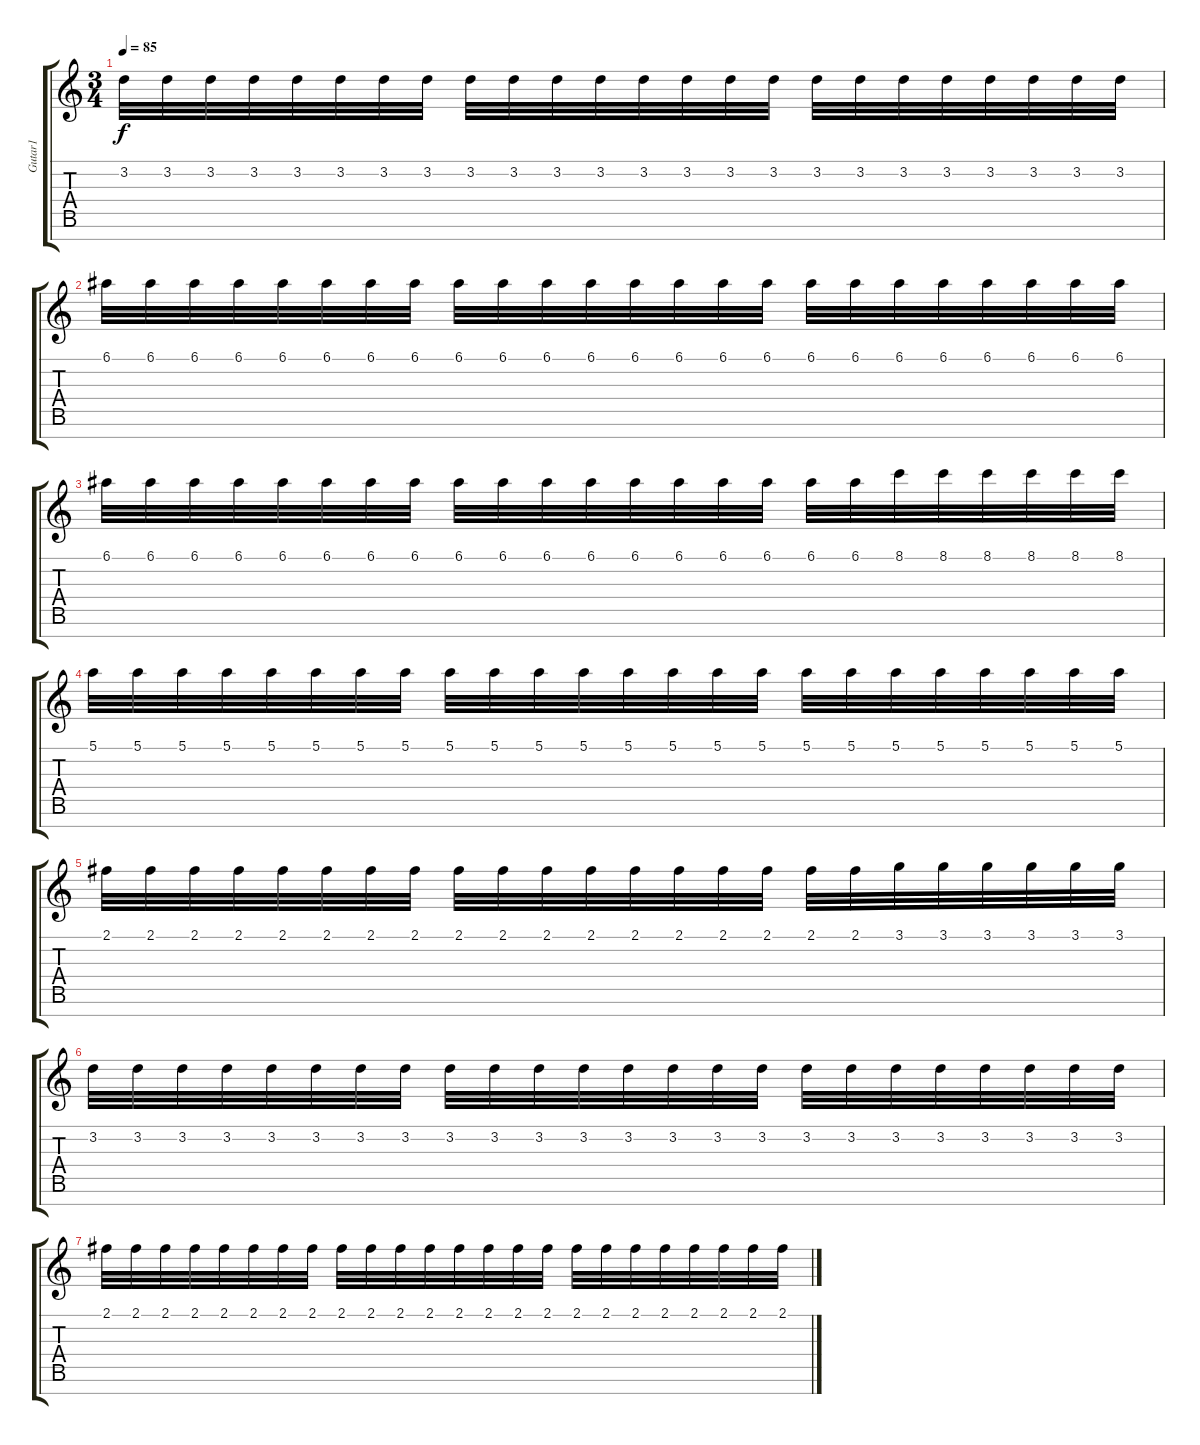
\track ("Gutar1" "Gutar1") {instrument distortionguitar}
\staff {score tabs}
\tuning (E4 B3 G3 D3 A2 E2 B1) {hide}
\ts (3 4)
\tempo 85
\clef g2
\ks c
3.2.32{dy f} 3.2.32 3.2.32 3.2.32 3.2.32 3.2.32 3.2.32 3.2.32 3.2.32 3.2.32 3.2.32 3.2.32 3.2.32 3.2.32 3.2.32 3.2.32 3.2.32 3.2.32 3.2.32 3.2.32 3.2.32 3.2.32 3.2.32 3.2.32 |
6.1.32 6.1.32 6.1.32 6.1.32 6.1.32 6.1.32 6.1.32 6.1.32 6.1.32 6.1.32 6.1.32 6.1.32 6.1.32 6.1.32 6.1.32 6.1.32 6.1.32 6.1.32 6.1.32 6.1.32 6.1.32 6.1.32 6.1.32 6.1.32 |
6.1.32 6.1.32 6.1.32 6.1.32 6.1.32 6.1.32 6.1.32 6.1.32 6.1.32 6.1.32 6.1.32 6.1.32 6.1.32 6.1.32 6.1.32 6.1.32 6.1.32 6.1.32 8.1.32 8.1.32 8.1.32 8.1.32 8.1.32 8.1.32 |
5.1.32 5.1.32 5.1.32 5.1.32 5.1.32 5.1.32 5.1.32 5.1.32 5.1.32 5.1.32 5.1.32 5.1.32 5.1.32 5.1.32 5.1.32 5.1.32 5.1.32 5.1.32 5.1.32 5.1.32 5.1.32 5.1.32 5.1.32 5.1.32 |
2.1.32 2.1.32 2.1.32 2.1.32 2.1.32 2.1.32 2.1.32 2.1.32 2.1.32 2.1.32 2.1.32 2.1.32 2.1.32 2.1.32 2.1.32 2.1.32 2.1.32 2.1.32 3.1.32 3.1.32 3.1.32 3.1.32 3.1.32 3.1.32 |
3.2.32 3.2.32 3.2.32 3.2.32 3.2.32 3.2.32 3.2.32 3.2.32 3.2.32 3.2.32 3.2.32 3.2.32 3.2.32 3.2.32 3.2.32 3.2.32 3.2.32 3.2.32 3.2.32 3.2.32 3.2.32 3.2.32 3.2.32 3.2.32 |
2.1.32 2.1.32 2.1.32 2.1.32 2.1.32 2.1.32 2.1.32 2.1.32 2.1.32 2.1.32 2.1.32 2.1.32 2.1.32 2.1.32 2.1.32 2.1.32 2.1.32 2.1.32 2.1.32 2.1.32 2.1.32 2.1.32 2.1.32 2.1.32
